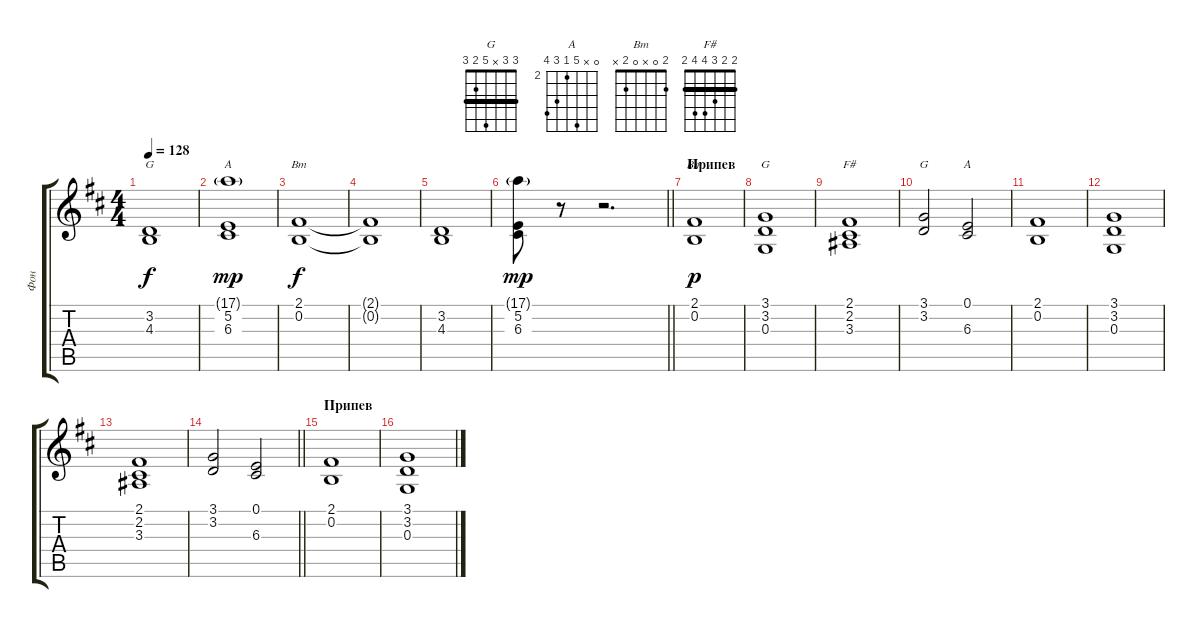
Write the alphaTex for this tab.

\track ("Фон" "Фон") {instrument pad2warm}
\staff {score tabs}
\tuning (E4 B3 G3 D3 A2 E2) {hide}
\chord ("G" 3 3 4 5 5 3) {barre 3}
\chord ("A" 5 5 6 x 4 5) {firstfret 4 barre 5}
\chord ("Bm" 7 0 x 4 5 7) {firstfret 4}
\chord ("Bm" 2 0 x 0 2 x)
\chord ("G" 3 3 0 0 2 3) {barre 3}
\chord ("F#" 2 2 3 4 4 2) {barre 2}
\chord ("G" 3 3 x 5 2 3) {barre 3}
\chord ("A" 0 x 6 2 4 5) {firstfret 2}
\ts (4 4)
\tempo 128
\clef g2
\ks bminor
(3.2 4.3).1{ch "G" dy f} |
(17.1{g} 5.2 6.3).1{ch "A" dy mp} |
(2.1 0.2).1{ch "Bm" dy f} |
(2.1{t} 0.2{t}).1 |
(3.2 4.3).1 |
\barLineRight lightlight
(17.1{g} 5.2 6.3).8{dy mp} r.8 r.2{d} |
\section ("" "Припев")
(2.1 0.2).1{ch "Bm" dy p} |
(3.1 3.2 0.3).1{ch "G"} |
(2.1 2.2 3.3).1{ch "F#"} |
(3.1 3.2).2{ch "G"} (0.1 6.3).2{ch "A"} |
(2.1 0.2).1 |
(3.1 3.2 0.3).1 |
(2.1 2.2 3.3).1 |
\barLineRight lightlight
(3.1 3.2).2 (0.1 6.3).2 |
\section ("" "Припев")
(2.1 0.2).1 |
(3.1 3.2 0.3).1
